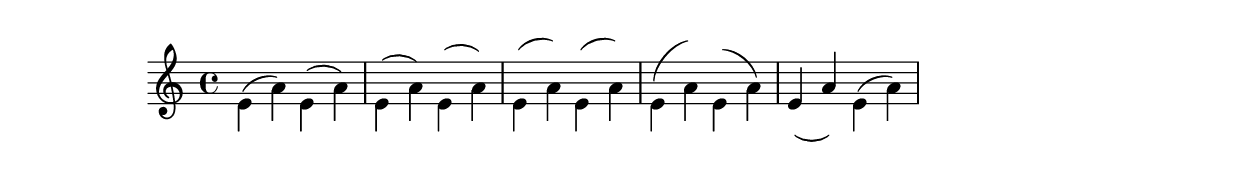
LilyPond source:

%% DO NOT EDIT this file manually; it is automatically
%% generated from LSR http://lsr.dsi.unimi.it
%% Make any changes in LSR itself, or in Documentation/snippets/new/ ,
%% and then run scripts/auxiliar/makelsr.py
%%
%% This file is in the public domain.
\version "2.14.0"

\header {
  lsrtags = "expressive-marks, tweaks-and-overrides"

%% Translation of GIT committish: 2d548a99cb9dba80f2ff035582009477cd37eceb
  texidoces = "
Se puede ajustar la posición vertical de una ligadura de
expresión utilizando la propiedad @code{positions} del objeto
@code{Slur}.  La propiedad tiene dos parámetros, refiriéndose el
primero al extremo izquierdo de la ligadura y el segundo al derecho.
Los valores de los parámetros no se utilizan por parte de LilyPond
para producir un desplazamiento exacto de la ligadura: más bien
selecciona la colocación que mejor aspecto tiene, teniendo en cuenta
los valores de los parámetros.  Los valores positivos desplazan la
ligadura hacia arriba, y son adecuados a notas que tienen las plicas
hacia abajo.  Los valores negativos desplazan las ligaduras bajas aún
más hacia abajo.

"
  doctitlees = "Desplazar ligaduras de expresión verticalmente"



  texidoc = "
The vertical position of a slur can be adjusted using the
@code{positions} property of @code{Slur}.  The property has 2
parameters, the first referring to the left end of the slur and the
second to the right.  The values of the parameters are not used by
LilyPond to make an exact movement of the slur - instead it selects
what placement of the slur looks best, taking into account the
parameter values.  Positive values move the slur up, and are
appropriate for notes with stems down.  Negative values move downward
slurs further down.

"
  doctitle = "Moving slur positions vertically"
} % begin verbatim

\relative c' {
  \stemDown
  e4( a)
  \override Slur #'positions = #'(1 . 1)
  e4( a)
  \override Slur #'positions = #'(2 . 2)
  e4( a)
  \override Slur #'positions = #'(3 . 3)
  e4( a)
  \override Slur #'positions = #'(4 . 4)
  e4( a)
  \override Slur #'positions = #'(5 . 5)
  e4( a)
  \override Slur #'positions = #'(0 . 5)
  e4( a)
  \override Slur #'positions = #'(5 . 0)
  e4( a)
  \stemUp
  \override Slur #'positions = #'(-5 . -5)
  e4( a)
  \stemDown
  \revert Slur #'positions
  e4( a)
}

